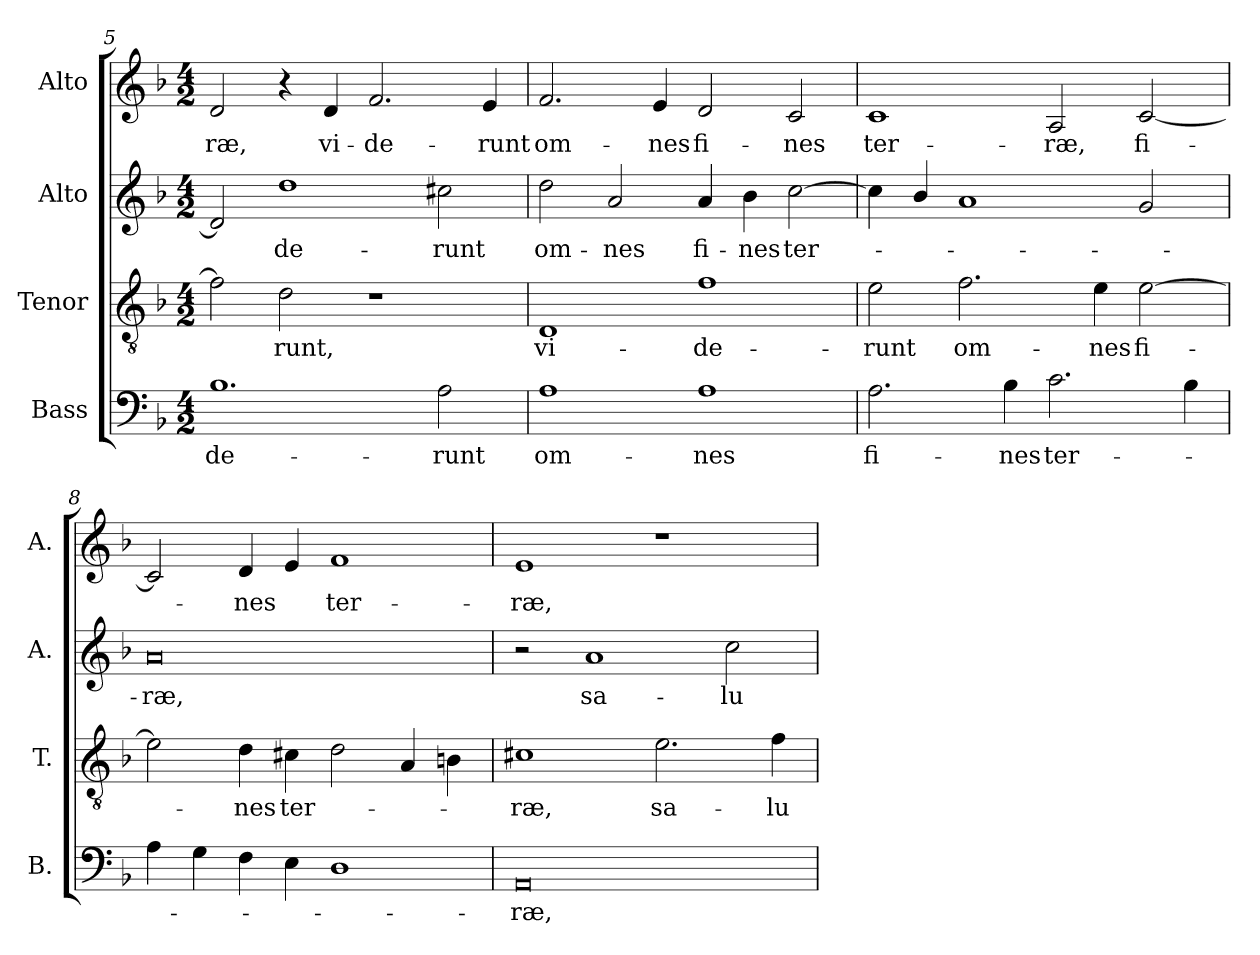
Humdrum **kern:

**kern	**text	**kern	**text	**kern	**text	**kern	**text
*part4	*part4	*part3	*part3	*part2	*part2	*part1	*part1
*staff4	*staff4	*staff3	*staff3	*staff2	*staff2	*staff1	*staff1
*I"Bass	*	*I"Tenor	*	*I"Alto	*	*I"Alto	*
*I'B.	*	*I'T.	*	*I'A.	*	*I'A.	*
!!LO:LB:g=z
*clefF4	*	*clefGv2	*	*clefG2	*	*clefG2	*
*	*	*ITrd7c12	*	*	*	*	*
*k[b-]	*	*k[b-]	*	*k[b-]	*	*k[b-]	*
*F:	*	*F:	*	*F:	*	*F:	*
*M4/2	*	*M4/2	*	*M4/2	*	*M4/2	*
=5	=5	=5	=5	=5	=5	=5	=5
!	!LO:LY:b:color=#000000	!	!	!	!	!	!
!	!	!	!	!	!	!	!LO:LY:b:color=#000000
1.B-i	-de-	2Fi\]	.	2di/]	.	2di/	-ræ,
!	!	!	!LO:LY:b:color=#000000	!	!	!	!
!	!	!	!	!	!LO:LY:b:color=#000000	!	!
.	.	2Di\	-runt,	1ddi	-de-	4r	.
!	!	!	!	!	!	!	!LO:LY:b:color=#000000
.	.	.	.	.	.	4di/	vi-
!	!	!	!	!	!	!	!LO:LY:b:color=#000000
.	.	1r	.	.	.	2.fi/	-de-
!	!LO:LY:b:color=#000000	!	!	!	!	!	!
!	!	!	!	!	!LO:LY:b:color=#000000	!	!
2Ai\	-runt	.	.	2cc#Xi\	-runt	.	.
!	!	!	!	!	!	!	!LO:LY:b:color=#000000
.	.	.	.	.	.	4ei/	-runt
=6	=6	=6	=6	=6	=6	=6	=6
!	!LO:LY:b:color=#000000	!	!	!	!	!	!
!	!	!	!LO:LY:b:color=#000000	!	!	!	!
!	!	!	!	!	!LO:LY:b:color=#000000	!	!
!	!	!	!	!	!	!	!LO:LY:b:color=#000000
1Ai	om-	1DDi	vi-	2ddi\	om-	2.fi/	om-
!	!	!	!	!	!LO:LY:b:color=#000000	!	!
.	.	.	.	2ai/	-nes	.	.
!	!	!	!	!	!	!	!LO:LY:b:color=#000000
.	.	.	.	.	.	4ei/	-nes
!	!LO:LY:b:color=#000000	!	!	!	!	!	!
!	!	!	!LO:LY:b:color=#000000	!	!	!	!
!	!	!	!	!	!LO:LY:b:color=#000000	!	!
!	!	!	!	!	!	!	!LO:LY:b:color=#000000
1Ai	-nes	1Fi	-de-	4ai/	fi-	2di/	fi-
!	!	!	!	!	!LO:LY:b:color=#000000	!	!
.	.	.	.	4b-i\	-nes	.	.
!	!	!	!	!	!LO:LY:b:color=#000000	!	!
!	!	!	!	!	!	!	!LO:LY:b:color=#000000
.	.	.	.	[2cci\	ter-	2ci/	-nes
=7	=7	=7	=7	=7	=7	=7	=7
!	!LO:LY:b:color=#000000	!	!	!	!	!	!
!	!	!	!LO:LY:b:color=#000000	!	!	!	!
!	!	!	!	!	!	!	!LO:LY:b:color=#000000
2.Ai\	fi-	2Ei\	-runt	4cci\]	.	1ci	ter-
.	.	.	.	4b-i/	.	.	.
!	!	!	!LO:LY:b:color=#000000	!	!	!	!
.	.	2.Fi\	om-	1ai	.	.	.
!	!LO:LY:b:color=#000000	!	!	!	!	!	!
4B-i\	-nes	.	.	.	.	.	.
!	!LO:LY:b:color=#000000	!	!	!	!	!	!
!	!	!	!	!	!	!	!LO:LY:b:color=#000000
2.ci\	ter-	.	.	.	.	2Ai/	-ræ,
!	!	!	!LO:LY:b:color=#000000	!	!	!	!
.	.	4Ei\	-nes	.	.	.	.
!	!	!	!LO:LY:b:color=#000000	!	!	!	!
!	!	!	!	!	!	!	!LO:LY:b:color=#000000
.	.	[2Ei\	fi-	2gi/	.	[2ci/	fi-
4B-i\	.	.	.	.	.	.	.
=8	=8	=8	=8	=8	=8	=8	=8
!	!	!	!	!	!LO:LY:b:color=#000000	!	!
4Ai\	.	2Ei\]	.	0ai	-ræ,	2ci/]	.
4Gi\	.	.	.	.	.	.	.
!	!	!	!LO:LY:b:color=#000000	!	!	!	!
!	!	!	!	!	!	!	!LO:LY:b:color=#000000
4Fi\	.	4Di\	-nes	.	.	4di/	-nes
!	!	!	!LO:LY:b:color=#000000	!	!	!	!
4Ei\	.	4C#Xi\	ter-	.	.	4ei/	.
!	!	!	!	!	!	!	!LO:LY:b:color=#000000
1Di	.	2Di\	.	.	.	1fi	ter-
.	.	4AAi/	.	.	.	.	.
.	.	4BBni\	.	.	.	.	.
!!LO:LB:g=z
=9	=9	=9	=9	=9	=9	=9	=9
!	!LO:LY:b:color=#000000	!	!	!	!	!	!
!	!	!	!LO:LY:b:color=#000000	!	!	!	!
!	!	!	!	!	!	!	!LO:LY:b:color=#000000
0AAi	-ræ,	1C#Xi	-ræ,	2r	.	1ei	-ræ,
!	!	!	!	!	!LO:LY:b:color=#000000	!	!
.	.	.	.	1ai	sa-	.	.
!	!	!	!LO:LY:b:color=#000000	!	!	!	!
.	.	2.Ei\	sa-	.	.	1r	.
!	!	!	!	!	!LO:LY:b:color=#000000	!	!
.	.	.	.	2cci\	-lu-	.	.
!	!	!	!LO:LY:b:color=#000000	!	!	!	!
.	.	4Fi\	-lu-	.	.	.	.
=	=	=	=	=	=	=	=
*-	*-	*-	*-	*-	*-	*-	*-
